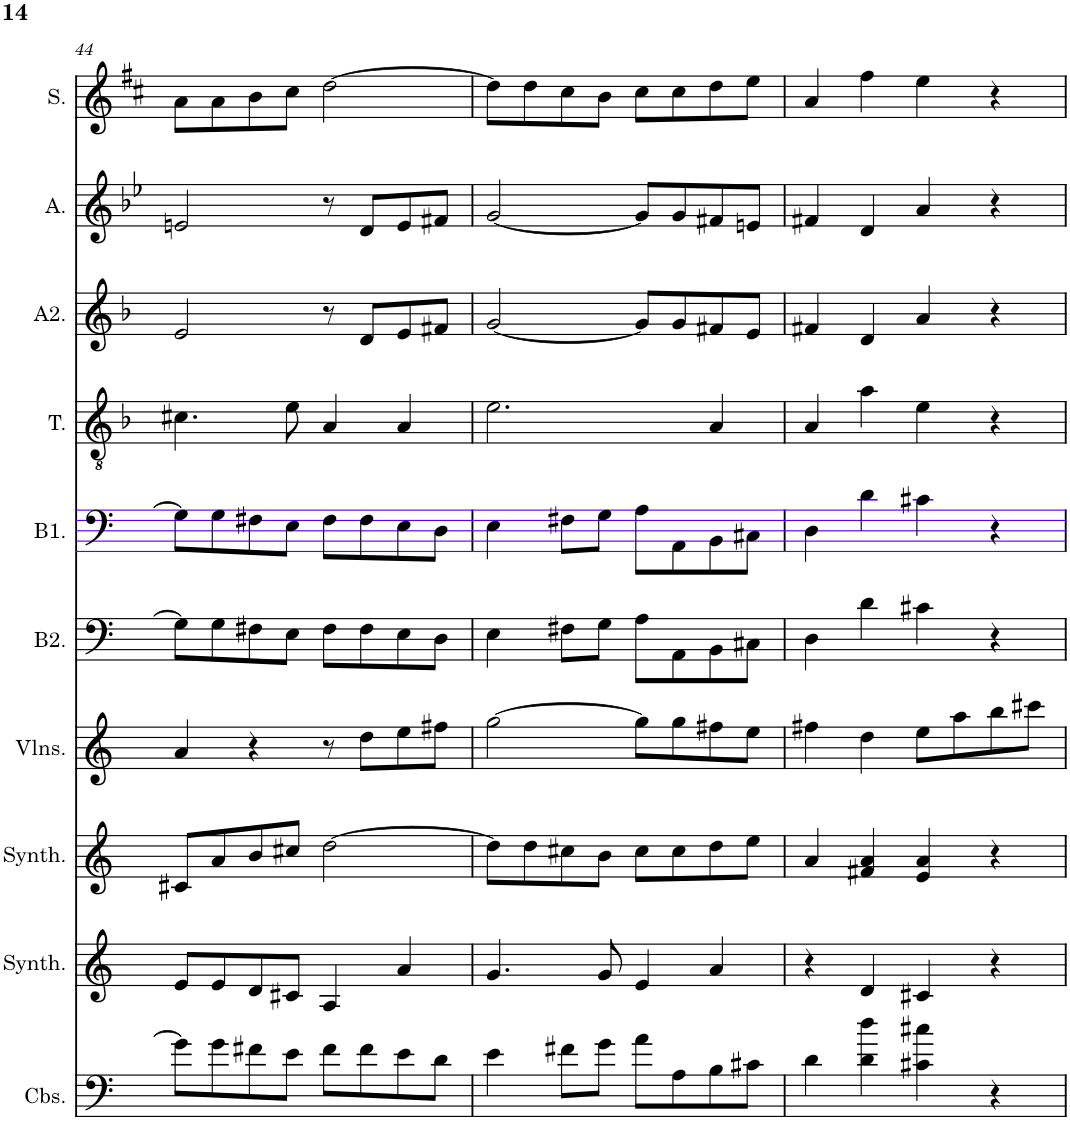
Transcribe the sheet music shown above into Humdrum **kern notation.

**kern	**kern	**kern	**kern	**kern	**kern	**kern	**kern	**kern	**kern
*part10	*part9	*part8	*part7	*part6	*part5	*part4	*part3	*part2	*part1
*staff10	*staff9	*staff8	*staff7	*staff6	*staff5	*staff4	*staff3	*staff2	*staff1
*I"Contrebasses, D'Bass/Strings, etc	*I"Synthétiseur d'instruments à cordes, Synth strings, etc	*I"Synthétiseur d'instruments à cordes, Synth strings 2	*I"Violons, 1st violins	*I"Basse2	*I"Basse1	*I"Ténor	*I"Alto2	*I"Alto	*I"Soprano
*I'Cbs.	*I'Synth.	*I'Synth.	*I'Vlns.	*I'B2.	*I'B1.	*I'T.	*I'A2.	*I'A.	*I'S.
!!LO:PB:g=z
*clefF4	*clefG2	*clefG2	*clefG2	*clefF4	*clefF4	*clefGv2	*clefG2	*clefG2	*clefG2
*Trd7c12	*	*	*	*	*	*	*	*	*
*k[]	*k[]	*k[]	*k[]	*k[]	*k[]	*k[b-]	*k[b-]	*k[b-e-]	*k[f#c#]
*M4/4	*M4/4	*M4/4	*M4/4	*M4/4	*M4/4	*M4/4	*M4/4	*M4/4	*M4/4
=44	=44	=44	=44	=44	=44	=44	=44	=44	=44
8g\L]	8e/L	8c#X/L	4a/	8G\L]	8G\L]	4.c#X\	2e/	2en/	8a\L
8g\	8e/	8a/	.	8G\	8G\	.	.	.	8a\
8f#X\	8d/	8b/	4r	8F#X\	8F#X\	.	.	.	8b\
8e\J	8c#X/J	8cc#X/J	.	8E\J	8E\J	8e\	.	.	8cc#\J
8f#\L	4A/	[2dd\	8r	8F#\L	8F#\L	4A/	8r	8r	[2dd\
8f#\	.	.	8dd\L	8F#\	8F#\	.	8d/L	8d/L	.
8e\	4a/	.	8ee\	8E\	8E\	4A/	8e/	8e/	.
8d\J	.	.	8ff#X\J	8D\J	8D\J	.	8f#X/J	8f#X/J	.
=45	=45	=45	=45	=45	=45	=45	=45	=45	=45
4e\	4.g/	8dd\L]	[2gg\	4E\	4E\	2.e\	[2g/	[2g/	8dd\L]
.	.	8dd\	.	.	.	.	.	.	8dd\
8f#X\L	.	8cc#X\	.	8F#X\L	8F#X\L	.	.	.	8cc#\
8g\J	8g/	8b\J	.	8G\J	8G\J	.	.	.	8b\J
8a\L	4e/	8cc#\L	8gg\L]	8A\L	8A\L	.	8g/L]	8g/L]	8cc#\L
8A\	.	8cc#\	8gg\	8AA\	8AA\	.	8g/	8g/	8cc#\
8B\	4a/	8dd\	8ff#X\	8BB\	8BB\	4A/	8f#X/	8f#X/	8dd\
8c#X\J	.	8ee\J	8ee\J	8C#X\J	8C#X\J	.	8e/J	8en/J	8ee\J
=46	=46	=46	=46	=46	=46	=46	=46	=46	=46
4d\	4r	4a/	4ff#X\	4D\	4D\	4A/	4f#X/	4f#X/	4a/
4d\ 4dd\	4d/	4f#X/ 4a/	4dd\	4d\	4d\	4a\	4d/	4d/	4ff#\
4c#X\ 4cc#X\	4c#X/	4e/ 4a/	8ee\L	4c#X\	4c#X\	4e\	4a/	4a/	4ee\
.	.	.	8aa\	.	.	.	.	.	.
4r	4r	4r	8bb\	4r	4r	4r	4r	4r	4r
.	.	.	8ccc#X\J	.	.	.	.	.	.
=	=	=	=	=	=	=	=	=	=
*-	*-	*-	*-	*-	*-	*-	*-	*-	*-
